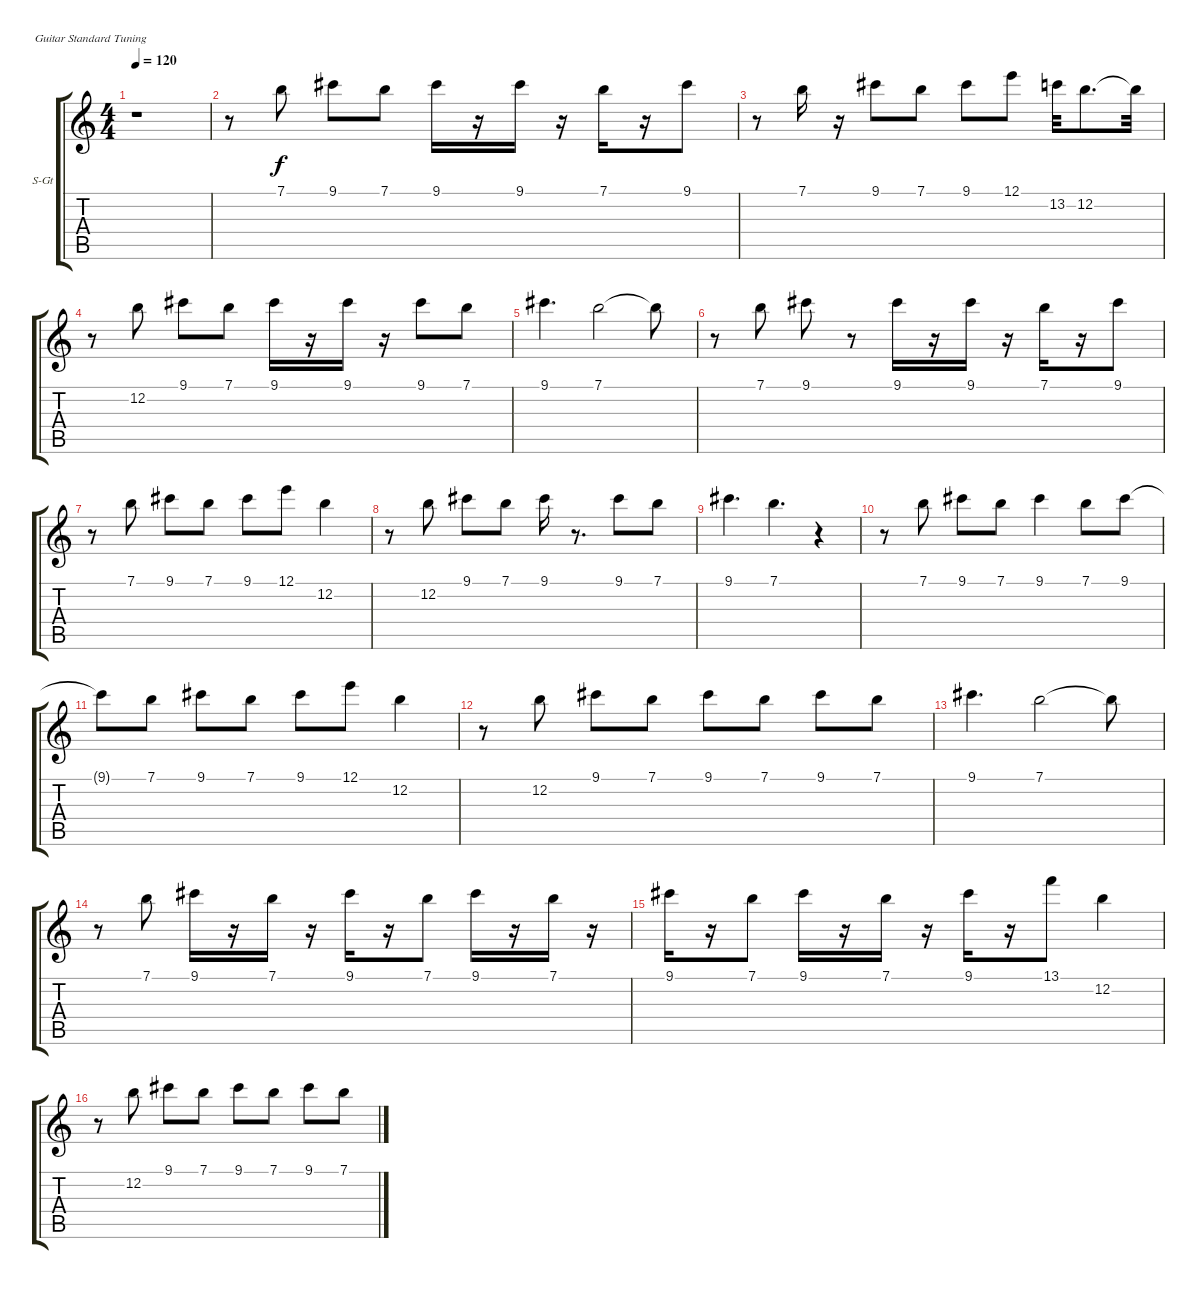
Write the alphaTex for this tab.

\bracketExtendMode groupsimilarinstruments
\firstSystemTrackNameOrientation horizontal
\otherSystemsTrackNameOrientation horizontal
\track ("Vocal" "S-Gt") {instrument trumpet}
\staff {score tabs}
\tuning (E4 B3 G3 D3 A2 E2)
\displaytranspose 12
\ts (4 4)
\tempo 120
\clef g2
\ks c
r.1{dy mp} |
r.8 7.1.8{dy f} 9.1.8 7.1.8 9.1.16 r.16 9.1.16 r.16 7.1.16 r.16 9.1.8 |
r.8 7.1.16 r.16 9.1.8 7.1.8 9.1.8 12.1.8 13.2.32 12.2.8{d} 12.2{t}.32 |
r.8 12.2.8 9.1.8 7.1.8 9.1.16 r.16 9.1.16 r.16 9.1.8 7.1.8 |
9.1.4{d} 7.1.2 7.1{t}.8 |
r.8 7.1.8 9.1.8 r.8 9.1.16 r.16 9.1.16 r.16 7.1.16 r.16 9.1.8 |
r.8 7.1.8 9.1.8 7.1.8 9.1.8 12.1.8 12.2.4 |
r.8 12.2.8 9.1.8 7.1.8 9.1.16 r.8{d} 9.1.8 7.1.8 |
9.1.4{d} 7.1.4{d} r.4 |
r.8 7.1.8 9.1.8 7.1.8 9.1.4 7.1.8 9.1.8 |
9.1{t}.8 7.1.8 9.1.8 7.1.8 9.1.8 12.1.8 12.2.4 |
r.8 12.2.8 9.1.8 7.1.8 9.1.8 7.1.8 9.1.8 7.1.8 |
9.1.4{d} 7.1.2 7.1{t}.8 |
r.8 7.1.8 9.1.16 r.16 7.1.16 r.16 9.1.16 r.16 7.1.8 9.1.16 r.16 7.1.16 r.16 |
9.1.16 r.16 7.1.8 9.1.16 r.16 7.1.16 r.16 9.1.16 r.16 13.1.8 12.2.4 |
r.8 12.2.8 9.1.8 7.1.8 9.1.8 7.1.8 9.1.8 7.1.8
